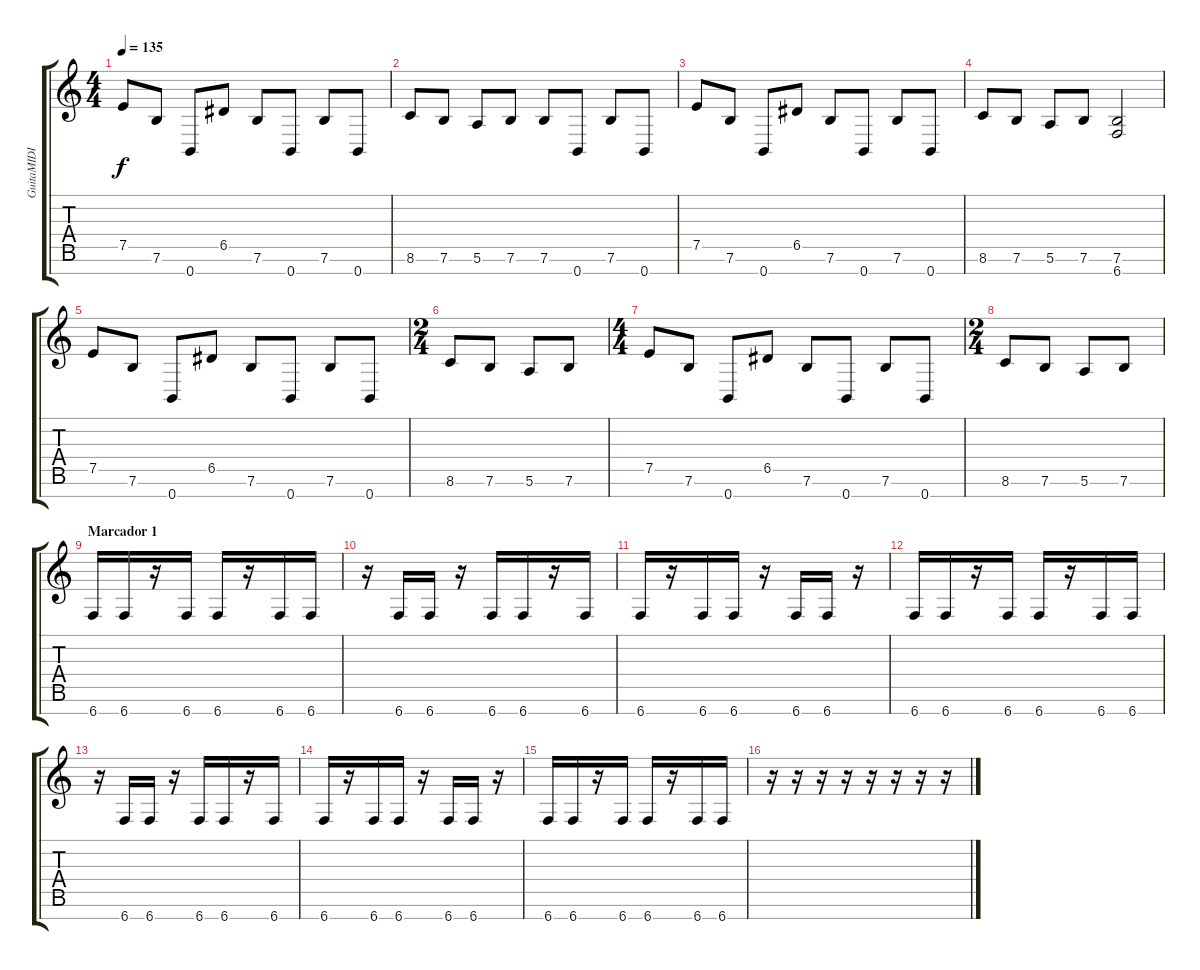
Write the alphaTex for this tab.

\track ("GuitaMIDI" "GuitaMIDI") {instrument distortionguitar}
\staff {score tabs}
\tuning (E4 B3 G3 D3 A2 E2 B1) {hide}
\ts (4 4)
\tempo 135
\clef g2
\ks c
7.5.8{dy f} 7.6.8 0.7.8 6.5.8 7.6.8 0.7.8 7.6.8 0.7.8 |
8.6.8 7.6.8 5.6.8 7.6.8 7.6.8 0.7.8 7.6.8 0.7.8 |
7.5.8 7.6.8 0.7.8 6.5.8 7.6.8 0.7.8 7.6.8 0.7.8 |
8.6.8 7.6.8 5.6.8 7.6.8 (7.6 6.7).2 |
7.5.8 7.6.8 0.7.8 6.5.8 7.6.8 0.7.8 7.6.8 0.7.8 |
\ts (2 4)
8.6.8 7.6.8 5.6.8 7.6.8 |
\ts (4 4)
7.5.8 7.6.8 0.7.8 6.5.8 7.6.8 0.7.8 7.6.8 0.7.8 |
\ts (2 4)
8.6.8 7.6.8 5.6.8 7.6.8 |
\section ("" "Marcador 1")
6.7.16 6.7.16 r.16 6.7.16 6.7.16 r.16 6.7.16 6.7.16 |
r.16 6.7.16 6.7.16 r.16 6.7.16 6.7.16 r.16 6.7.16 |
6.7.16 r.16 6.7.16 6.7.16 r.16 6.7.16 6.7.16 r.16 |
6.7.16 6.7.16 r.16 6.7.16 6.7.16 r.16 6.7.16 6.7.16 |
r.16 6.7.16 6.7.16 r.16 6.7.16 6.7.16 r.16 6.7.16 |
6.7.16 r.16 6.7.16 6.7.16 r.16 6.7.16 6.7.16 r.16 |
6.7.16 6.7.16 r.16 6.7.16 6.7.16 r.16 6.7.16 6.7.16 |
r.16 r.16 r.16 r.16 r.16 r.16 r.16 r.16
